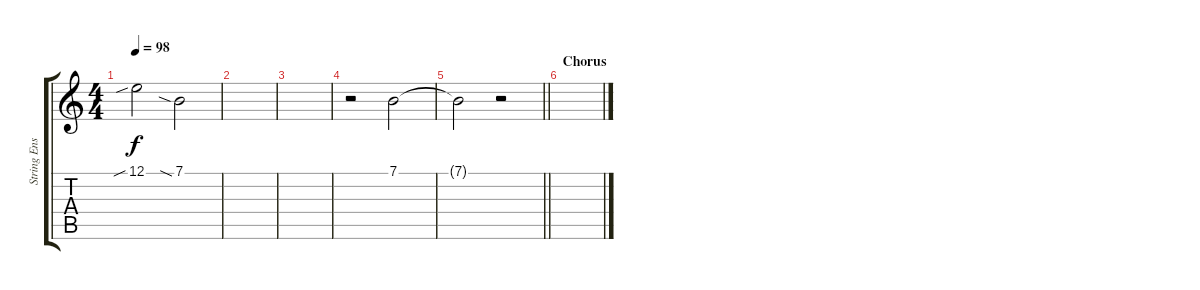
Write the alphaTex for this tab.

\track ("String Ensemble" "String Ens") {instrument stringensemble1}
\staff {score tabs}
\tuning (E4 B3 G3 D3 A2 E2) {hide}
\ts (4 4)
\tempo 98
\clef g2
\ks c
12.1{sib}.2{dy f} 7.1{sia}.2 |
|
|
r.2{volume 0} 7.1.2{volume 13} |
\barLineRight lightlight
7.1{t}.2 r.2 |
\section ("" "Chorus")
